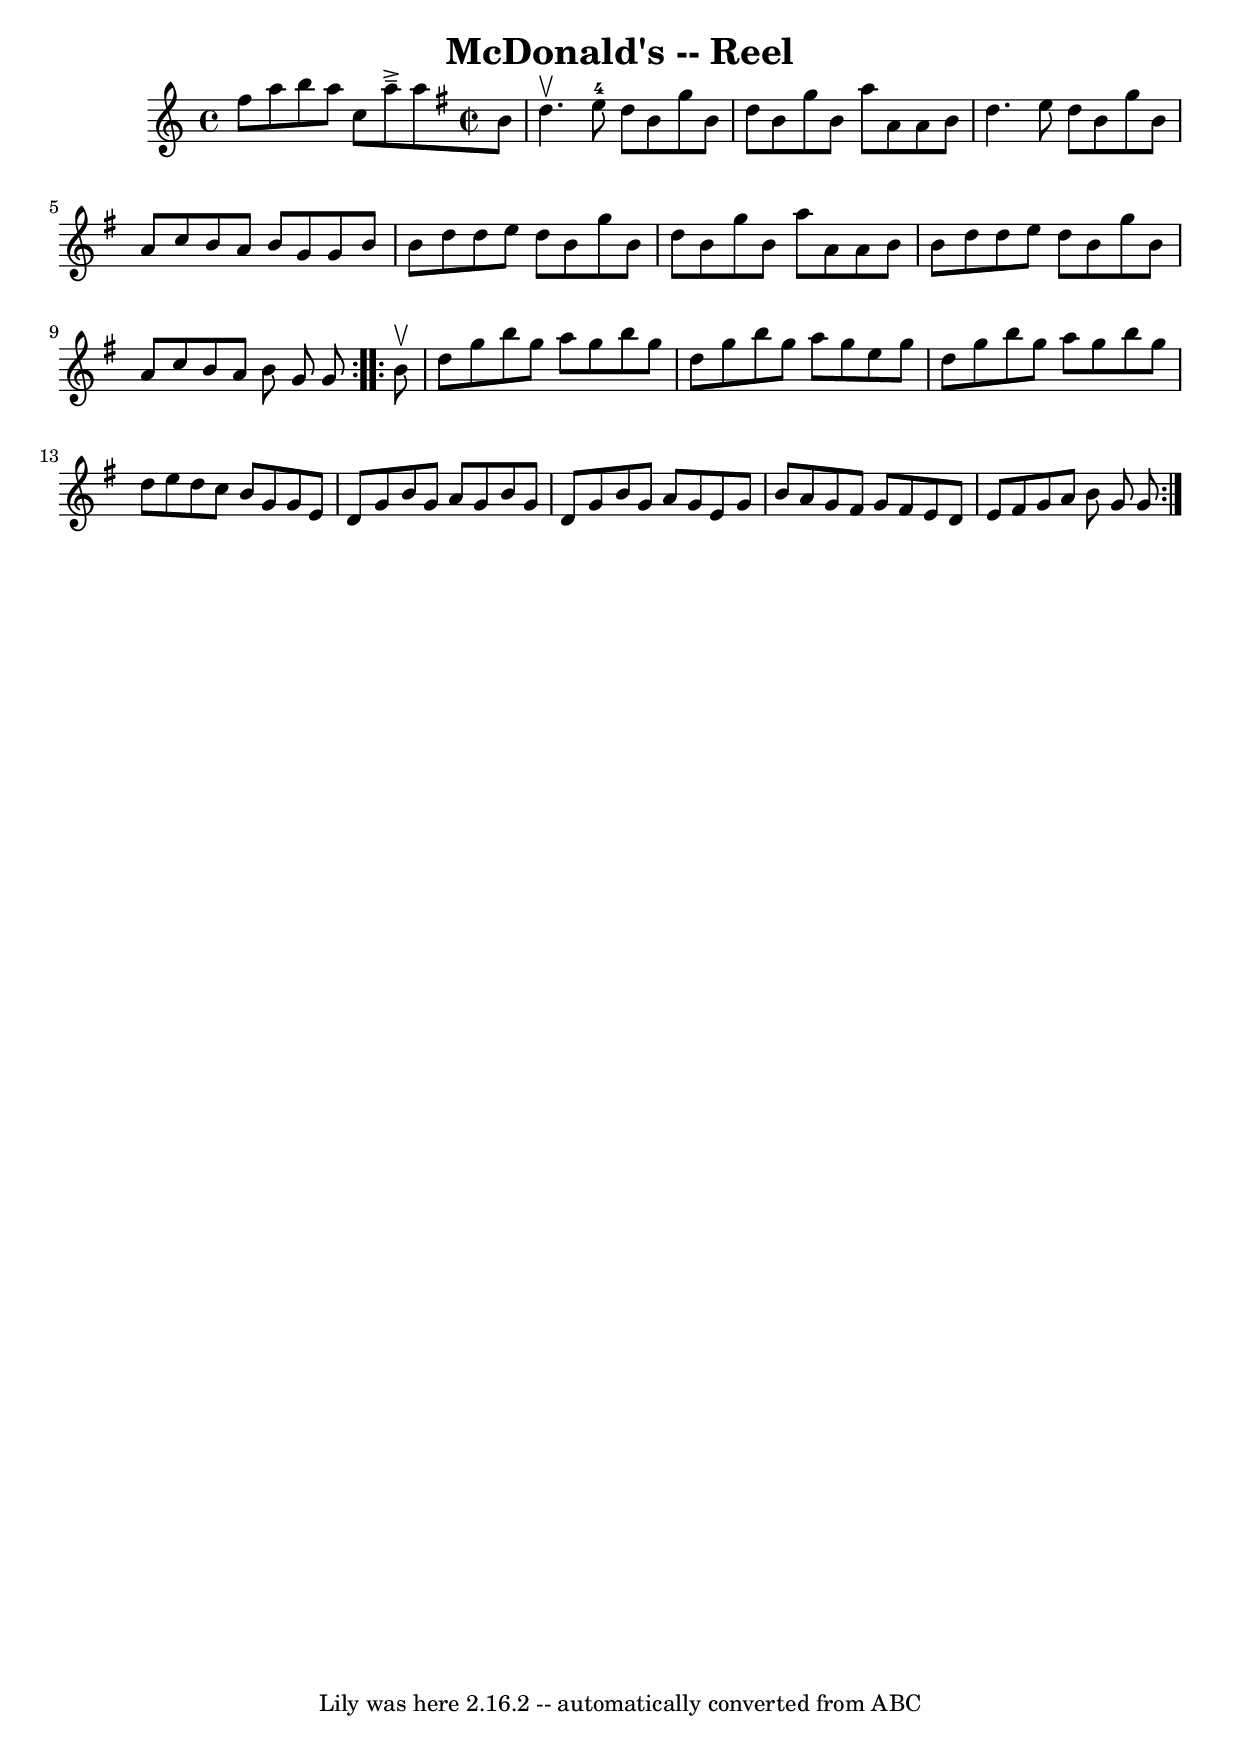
\version "2.7.40"
\include "Mammoth.ily"
\header {
	%% book = "Ryan's Mammoth Collection"
	crossRefNumber = "1"
	footnotes = "\\\\162\\\\(Often used for Virginia Reel)\\\\VIRGINIA REEL. First lady and foot gent, forward (meet each other) and =\\\\places.- First gent and foot lady same - First lady and foot gent, =\\\\with right hands. back to places.- First gent and foot lady =\\\\foot gent, forward, turn with left hands, back to places- First gent =\\\\same.- First lady and foot gent, forward, turn with both hands, back =\\\\First gent and foot lady same.-(First lady and foot gent, forward, =\\\\gent and foot lady same)-[SELDOM USED.] First couple give right =\\\\to opposite (so on to foot of set) up centre with partner to places.- =\\\\to right, gents to left, all up the centre. First couple down centre ="
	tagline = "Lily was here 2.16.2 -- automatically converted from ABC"
	title = "McDonald's -- Reel"
}
voicedefault =  {


\repeat volta 2 {
 f''8 a''8 b''8 a''8 c''8 a''8^\accent^\tenuto 
 a''8    \override Staff.TimeSignature #'style = #'C
 \time 2/2 
\key g \major b'8  |
 d''4.^\upbow e''8-4 d''8 
 b'8 g''8 b'8    |
 d''8 b'8 g''8 b'8 a''8 a'8   
 a'8 b'8    |
 d''4. e''8 d''8 b'8 g''8 b'8    
|
 a'8 c''8 b'8 a'8 b'8 g'8 g'8 b'8    |
    
 b'8 d''8 d''8 e''8 d''8 b'8 g''8 b'8    |
 d''8 
 b'8 g''8 b'8 a''8 a'8 a'8 b'8    |
 b'8 d''8    
d''8 e''8 d''8 b'8 g''8 b'8    |
 a'8 c''8 b'8    
a'8 b'8 g'8 g'8  } \repeat volta 2 { b'8^\upbow |
 d''8 
 g''8 b''8 g''8 a''8 g''8 b''8 g''8    |
 d''8    
g''8 b''8 g''8 a''8 g''8 e''8 g''8    |
 d''8 g''8 
 b''8 g''8 a''8 g''8 b''8 g''8    |
 d''8 e''8    
d''8 c''8 b'8 g'8 g'8 e'8    |
 d'8 g'8 b'8    
g'8 a'8 g'8 b'8 g'8    |
 d'8 g'8 b'8 g'8 a'8   
 g'8 e'8 g'8    |
 b'8 a'8 g'8 fis'8 g'8 fis'8    
e'8 d'8    |
 e'8 fis'8 g'8 a'8 b'8 g'8 g'8  }   
}

\score{
    <<

	\context Staff="default"
	{
	    \voicedefault 
	}

    >>
	\layout {
	}
	\midi {}
}
